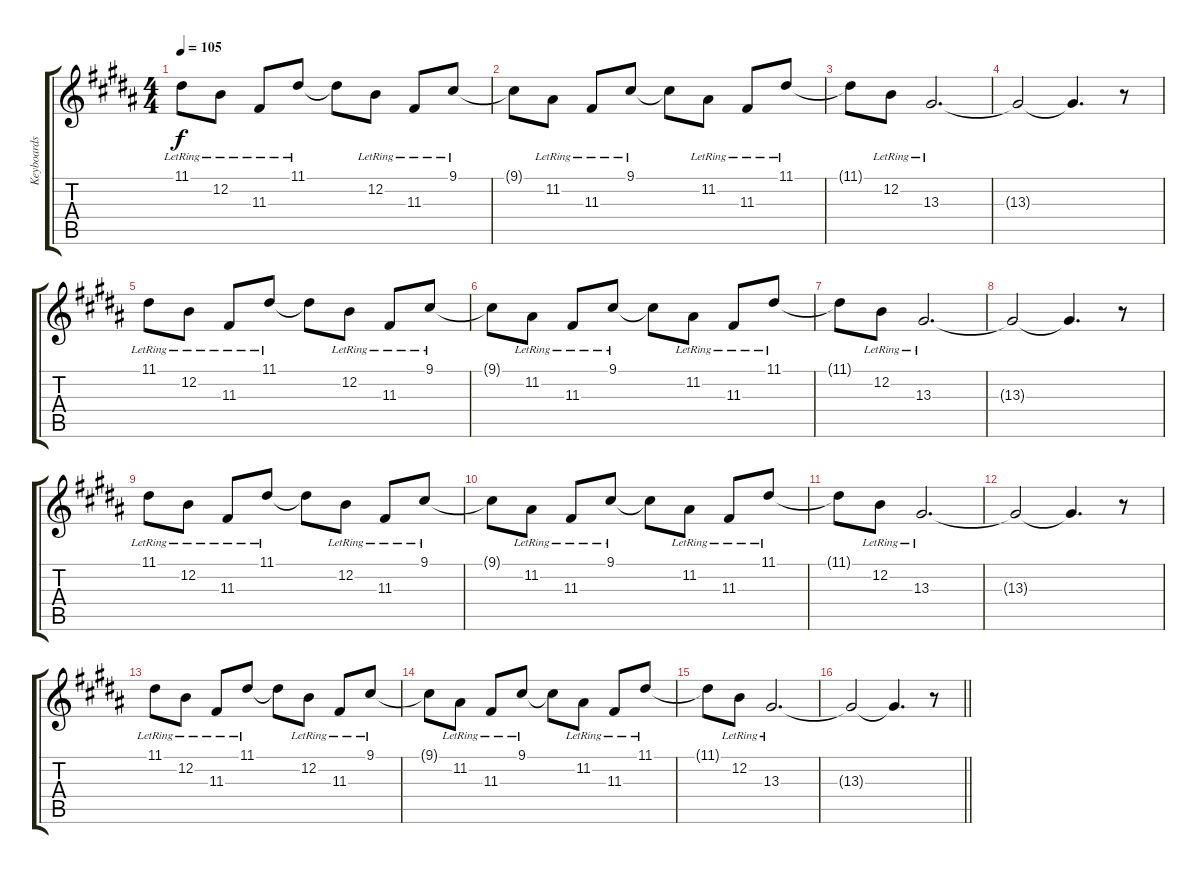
\track ("Keyboards" "Keyboards") {instrument synthstrings1}
\staff {score tabs}
\tuning (E4 B3 G3 D3 A2 E2) {hide}
\ts (4 4)
\tempo 105
\clef g2
\ks b
11.1{lr}.8{dy f volume 16 instrument acousticgrandpiano} 12.2{lr}.8 11.3{lr}.8 11.1{lr}.8 11.1{t}.8 12.2{lr}.8 11.3{lr}.8 9.1{lr}.8 |
9.1{t}.8 11.2{lr}.8 11.3{lr}.8 9.1{lr}.8 9.1{t}.8 11.2{lr}.8 11.3{lr}.8 11.1{lr}.8 |
11.1{t}.8 12.2{lr}.8 13.3{lr}.2{d} |
13.3{t}.2 13.3{t}.4{d} r.8 |
11.1{lr}.8 12.2{lr}.8 11.3{lr}.8 11.1{lr}.8 11.1{t}.8 12.2{lr}.8 11.3{lr}.8 9.1{lr}.8 |
9.1{t}.8 11.2{lr}.8 11.3{lr}.8 9.1{lr}.8 9.1{t}.8 11.2{lr}.8 11.3{lr}.8 11.1{lr}.8 |
11.1{t}.8 12.2{lr}.8 13.3{lr}.2{d} |
13.3{t}.2 13.3{t}.4{d} r.8 |
11.1{lr}.8 12.2{lr}.8 11.3{lr}.8 11.1{lr}.8 11.1{t}.8 12.2{lr}.8 11.3{lr}.8 9.1{lr}.8 |
9.1{t}.8 11.2{lr}.8 11.3{lr}.8 9.1{lr}.8 9.1{t}.8 11.2{lr}.8 11.3{lr}.8 11.1{lr}.8 |
11.1{t}.8 12.2{lr}.8 13.3{lr}.2{d} |
13.3{t}.2 13.3{t}.4{d} r.8 |
11.1{lr}.8 12.2{lr}.8 11.3{lr}.8 11.1{lr}.8 11.1{t}.8 12.2{lr}.8 11.3{lr}.8 9.1{lr}.8 |
9.1{t}.8 11.2{lr}.8 11.3{lr}.8 9.1{lr}.8 9.1{t}.8 11.2{lr}.8 11.3{lr}.8 11.1{lr}.8 |
11.1{t}.8 12.2{lr}.8 13.3{lr}.2{d} |
\barLineRight lightlight
13.3{t}.2 13.3{t}.4{d} r.8
